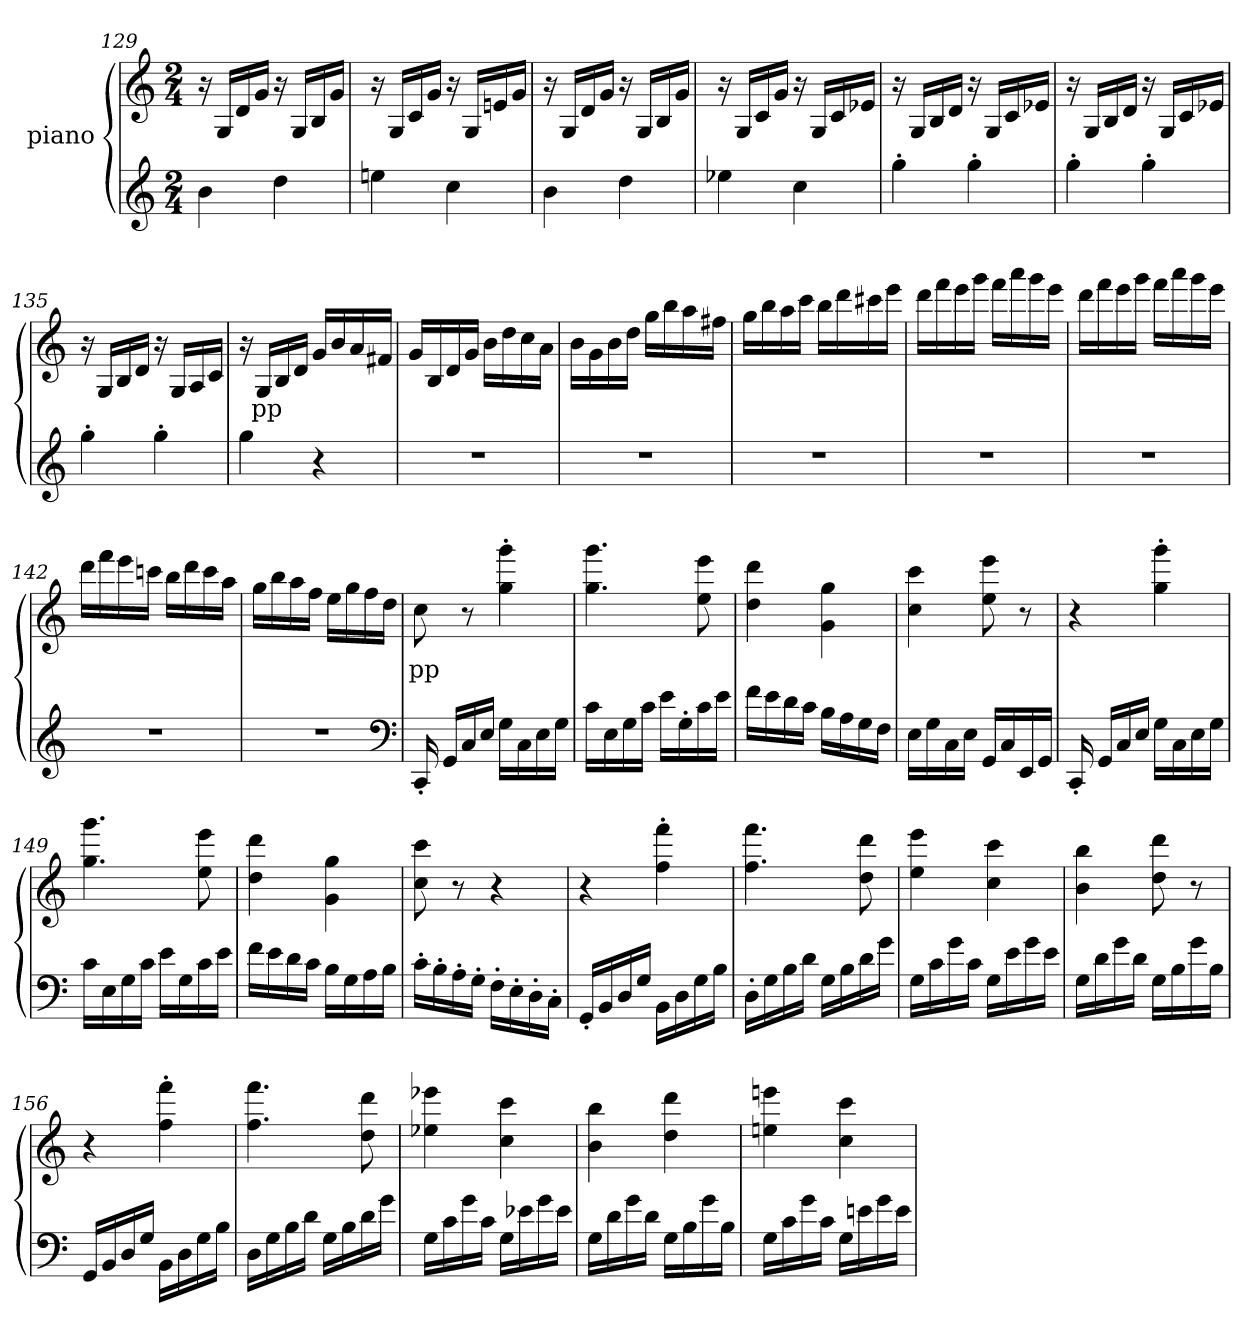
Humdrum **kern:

**kern	**kern	**text
*part2	*part1	*part1
*staff2	*staff1	*staff1
*	*I"piano	*
*clefG2	*clefG2	*
*k[]	*k[]	*
*C:	*C:	*
*M2/4	*M2/4	*
=129	=129	=129
4b	16r	.
.	16GLL	.
.	16d	.
.	16gJJ	.
4dd	16r	.
.	16GLL	.
.	16B	.
.	16gJJ	.
=130	=130	=130
4een	16r	.
.	16GLL	.
.	16c	.
.	16gJJ	.
4cc	16r	.
.	16GLL	.
.	16en	.
.	16gJJ	.
=131	=131	=131
4b	16r	.
.	16GLL	.
.	16d	.
.	16gJJ	.
4dd	16r	.
.	16GLL	.
.	16B	.
.	16gJJ	.
=132	=132	=132
4ee-X	16r	.
.	16GLL	.
.	16c	.
.	16gJJ	.
4cc	16r	.
.	16GLL	.
.	16c	.
.	16e-XJJ	.
=133	=133	=133
4gg'>	16r	.
.	16GLL	.
.	16B	.
.	16dJJ	.
4gg'>	16r	.
.	16GLL	.
.	16c	.
.	16e-XJJ	.
=134	=134	=134
4gg'>	16r	.
.	16GLL	.
.	16B	.
.	16dJJ	.
4gg'>	16r	.
.	16GLL	.
.	16c	.
.	16e-XJJ	.
=135	=135	=135
4gg'>	16r	.
.	16GLL	.
.	16B	.
.	16dJJ	.
4gg'>	16r	.
.	16GLL	.
.	16A	.
.	16cJJ	.
=136	=136	=136
4gg	16r	.
.	16GLL	pp
.	16B	.
.	16dJJ	.
4r	16gLL	.
.	16b	.
.	16a	.
.	16f#XJJ	.
=137	=137	=137
2r	16gLL	.
.	16B	.
.	16d	.
.	16gJJ	.
.	16bLL	.
.	16dd	.
.	16cc	.
.	16aJJ	.
=138	=138	=138
2r	16bLL	.
.	16g	.
.	16b	.
.	16ddJJ	.
.	16ggLL	.
.	16bb	.
.	16aa	.
.	16ff#XJJ	.
=139	=139	=139
2r	16ggLL	.
.	16bb	.
.	16aa	.
.	16cccJJ	.
.	16bbLL	.
.	16ddd	.
.	16ccc#X	.
.	16eeeJJ	.
=140	=140	=140
2r	16dddLL	.
.	16fff	.
.	16eee	.
.	16gggJJ	.
.	16fffLL	.
.	16aaa	.
.	16ggg	.
.	16eeeJJ	.
=141	=141	=141
2r	16dddLL	.
.	16fff	.
.	16eee	.
.	16gggJJ	.
.	16fffLL	.
.	16aaa	.
.	16ggg	.
.	16eeeJJ	.
=142	=142	=142
2r	16dddLL	.
.	16fff	.
.	16eee	.
.	16cccnJJ	.
.	16bbLL	.
.	16ddd	.
.	16ccc	.
.	16aaJJ	.
=143	=143	=143
2r	16ggLL	.
.	16bb	.
.	16aa	.
.	16ffJJ	.
.	16eeLL	.
.	16gg	.
.	16ff	.
.	16ddJJ	.
*clefF4	*	*
=144	=144	=144
16CC'>	8cc	pp
16GGLL	.	.
16C	8r	.
16EJJ	.	.
16GLL	4gg'> 4ggg'>	.
16C	.	.
16E	.	.
16GJJ	.	.
=145	=145	=145
16cLL	4.gg 4.ggg	.
16E	.	.
16G	.	.
16cJJ	.	.
16eLL	.	.
16G'>	.	.
16c	8ee 8eee	.
16eJJ	.	.
=146	=146	=146
16fLL	4dd 4ddd	.
16e	.	.
16d	.	.
16cJJ	.	.
16BLL	4g 4gg	.
16A	.	.
16G	.	.
16FJJ	.	.
=147	=147	=147
16ELL	4cc 4ccc	.
16G	.	.
16C	.	.
16EJJ	.	.
16GGLL	8ee 8eee	.
16C	.	.
16EE	8r	.
16GGJJ	.	.
=148	=148	=148
16CC'>	4r	.
16GGLL	.	.
16C	.	.
16EJJ	.	.
16GLL	4gg'> 4ggg'>	.
16C	.	.
16E	.	.
16GJJ	.	.
=149	=149	=149
16cLL	4.gg 4.ggg	.
16E	.	.
16G	.	.
16cJJ	.	.
16eLL	.	.
16G	.	.
16c	8ee 8eee	.
16eJJ	.	.
=150	=150	=150
16fLL	4dd 4ddd	.
16e	.	.
16d	.	.
16cJJ	.	.
16BLL	4g 4gg	.
16G	.	.
16A	.	.
16BJJ	.	.
=151	=151	=151
16c'>LL	8cc 8ccc	.
16B'>	.	.
16A'>	8r	.
16G'>JJ	.	.
16F'>LL	4r	.
16E'>	.	.
16D'>	.	.
16C'>JJ	.	.
=152	=152	=152
16GG'>LL	4r	.
16BB	.	.
16D	.	.
16GJJ	.	.
16BBLL	4ff'> 4fff'>	.
16D	.	.
16G	.	.
16BJJ	.	.
=153	=153	=153
16D'>LL	4.ff 4.fff	.
16G	.	.
16B	.	.
16dJJ	.	.
16GLL	.	.
16B	.	.
16d	8dd 8ddd	.
16gJJ	.	.
=154	=154	=154
16GLL	4ee 4eee	.
16c	.	.
16g	.	.
16cJJ	.	.
16GLL	4cc 4ccc	.
16e	.	.
16g	.	.
16eJJ	.	.
=155	=155	=155
16GLL	4b 4bb	.
16d	.	.
16g	.	.
16dJJ	.	.
16GLL	8dd 8ddd	.
16B	.	.
16g	8r	.
16BJJ	.	.
=156	=156	=156
16GGLL	4r	.
16BB	.	.
16D	.	.
16GJJ	.	.
16BBLL	4ff'> 4fff'>	.
16D	.	.
16G	.	.
16BJJ	.	.
=157	=157	=157
16DLL	4.ff 4.fff	.
16G	.	.
16B	.	.
16dJJ	.	.
16GLL	.	.
16B	.	.
16d	8dd 8ddd	.
16gJJ	.	.
=158	=158	=158
16GLL	4ee-X 4eee-X	.
16c	.	.
16g	.	.
16cJJ	.	.
16GLL	4cc 4ccc	.
16e-X	.	.
16g	.	.
16e-JJ	.	.
=159	=159	=159
16GLL	4b 4bb	.
16d	.	.
16g	.	.
16dJJ	.	.
16GLL	4dd 4ddd	.
16B	.	.
16g	.	.
16BJJ	.	.
=160	=160	=160
16GLL	4een 4eeen	.
16c	.	.
16g	.	.
16cJJ	.	.
16GLL	4cc 4ccc	.
16en	.	.
16g	.	.
16eJJ	.	.
=	=	=
*-	*-	*-
